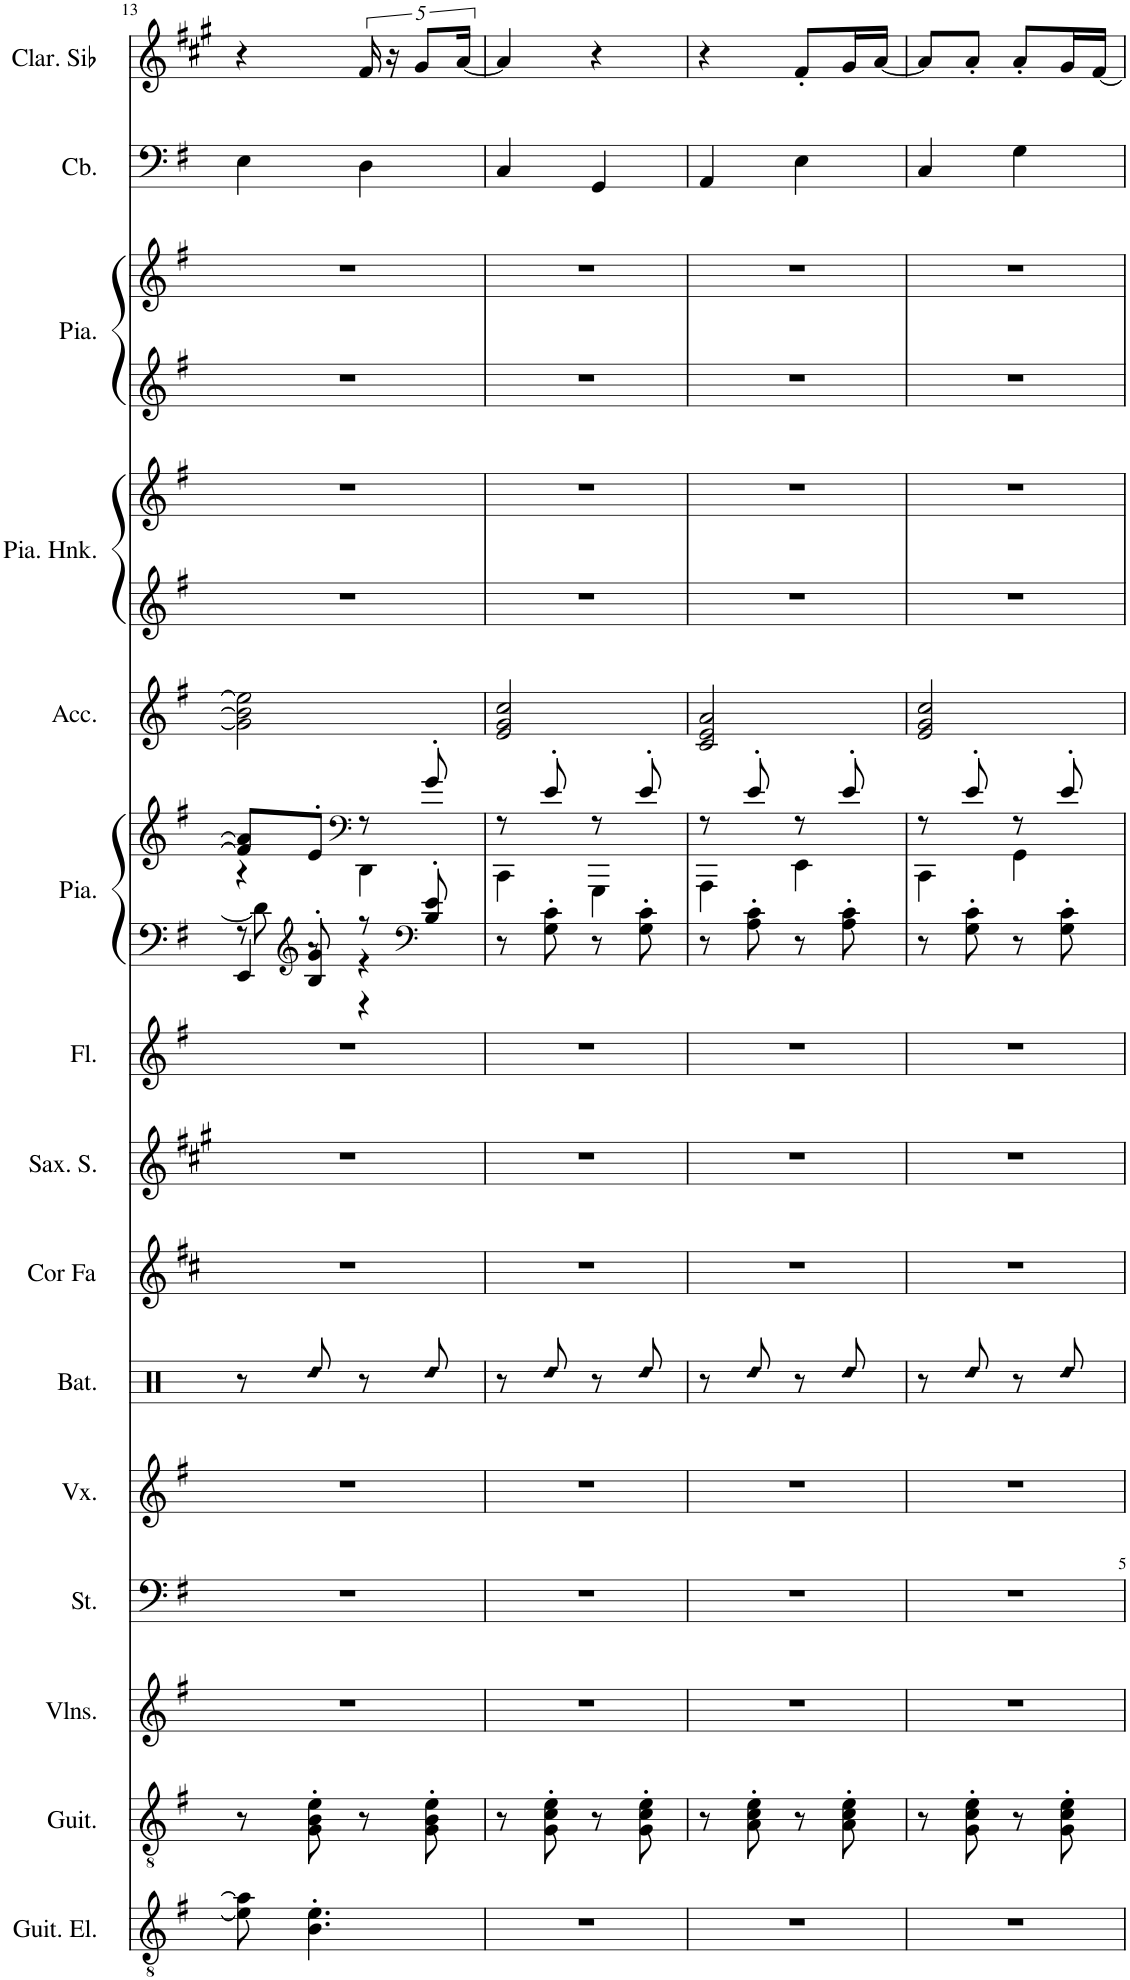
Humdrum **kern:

**kern	**kern	**kern	**kern	**kern	**kern	**kern	**kern	**kern	**kern	**kern	**kern	**kern	**kern	**kern	**kern	**kern	**kern
*part15	*part14	*part13	*part12	*part11	*part10	*part9	*part8	*part7	*part6	*part6	*part5	*part4	*part4	*part3	*part3	*part2	*part1
*staff18	*staff17	*staff16	*staff15	*staff14	*staff13	*staff12	*staff11	*staff10	*staff9	*staff8	*staff7	*staff6	*staff5	*staff4	*staff3	*staff2	*staff1
*I"Guitare électrique, Electric Guitar (clean)	*I"Guitare acoustique, Acoustic Guitar (steel)	*I"Violons, String Ensemble 1	*I"Cordes, String Ensemble 2	*I"Voix, Synth Choir	*I"Batterie, Drums	*I"Cor en Fa, French Horn	*I"Saxophone Soprano, Soprano Sax	*I"Flûte, Flute	*I"Piano, Bright Acoustic Piano	*	*I"Accordéon , Accordion	*I"Piano Honky Tonk, Honky-tonk Piano	*	*I"Piano, Electric Grand Piano	*	*I"Contrebasse, Acoustic Bass	*I"Clarinette en Sib, Clarinet Pipe
*I'Guit. El.	*I'Guit.	*I'Vlns.	*I'St.	*I'Vx.	*I'Bat.	*I'Cor Fa	*I'Sax. S.	*I'Fl.	*I'Pia.	*	*I'Acc.	*I'Pia. Hnk.	*	*I'Pia.	*	*I'Cb.	*I'Clar. Sib
!!LO:PB:g=z
*clefGv2	*clefGv2	*clefG2	*clefF4	*clefG2	*clefX	*clefG2	*clefG2	*clefG2	*clefF4	*clefG2	*clefG2	*clefG2	*clefG2	*clefG2	*clefG2	*clefF4	*clefG2
*	*	*	*	*	*	*Trd4c7	*Trd1c2	*	*	*	*	*	*	*	*	*Trd7c12	*Trd1c2
*k[f#]	*k[f#]	*k[f#]	*k[f#]	*k[f#]	*k[]	*k[f#c#]	*k[f#c#g#]	*k[f#]	*k[f#]	*k[f#]	*k[f#]	*k[f#]	*k[f#]	*k[f#]	*k[f#]	*k[f#]	*k[f#c#g#]
*M2/4	*M2/4	*M2/4	*M2/4	*M2/4	*M2/4	*M2/4	*M2/4	*M2/4	*M2/4	*M2/4	*M2/4	*M2/4	*M2/4	*M2/4	*M2/4	*M2/4	*M2/4
=13	=13	=13	=13	=13	=13	=13	=13	=13	=13	=13	=13	=13	=13	=13	=13	=13	=13
*	*	*	*	*	*	*	*	*	*^	*^	*	*	*	*	*	*	*
*	*	*	*	*	*	*	*	*	*	*^	*	*	*	*	*	*	*	*	*
8e\] 8a\]	8r	2r	2r	2r	8r	2r	2r	2r	8r	8d\]	4EE/	8f#/] 8a/]L	4r	2g\] 2b\] 2ee\]	2r	2r	2r	2r	4E\	4r
*	*	*	*	*	*	*	*	*	*clefG2	*	*	*	*	*	*	*	*	*	*	*
!	!	!	!	!	!LO:N:head=diamond	!	!	!	!	!	!	!	!	!	!	!	!	!	!	!
4.B\' 4.e\'	8G\' 8B\' 8e\'	.	.	.	8Rdd/	.	.	.	8B/' 8g/'	8r	.	8e'/J	.	.	.	.	.	.	.	.
*	*	*	*	*	*	*	*	*	*	*	*	*clefF4	*	*	*	*	*	*	*	*
.	8r	.	.	.	8r	.	.	.	8r	4r	4r	8r	4DD\	.	.	.	.	.	4D\	20f#/
.	.	.	.	.	.	.	.	.	.	.	.	.	.	.	.	.	.	.	.	20r
.	.	.	.	.	.	.	.	.	.	.	.	.	.	.	.	.	.	.	.	10g#/L
*	*	*	*	*	*	*	*	*	*clefF4	*	*	*	*	*	*	*	*	*	*	*
!	!	!	!	!	!LO:N:head=diamond	!	!	!	!	!	!	!	!	!	!	!	!	!	!	!
.	8G\' 8B\' 8e\'	.	.	.	8Rdd/	.	.	.	8B/' 8e/'	.	.	8g'/	.	.	.	.	.	.	.	.
.	.	.	.	.	.	.	.	.	.	.	.	.	.	.	.	.	.	.	.	[20a/Jk
*	*	*	*	*	*	*	*	*	*v	*v	*v	*	*	*	*	*	*	*	*	*
=14	=14	=14	=14	=14	=14	=14	=14	=14	=14	=14	=14	=14	=14	=14	=14	=14	=14	=14
2r	8r	2r	2r	2r	8r	2r	2r	2r	8r	8r	4CC\	2e/ 2g/ 2cc/	2r	2r	2r	2r	4C/	4a/]
!	!	!	!	!	!LO:N:head=diamond	!	!	!	!	!	!	!	!	!	!	!	!	!
.	8G\' 8c\' 8e\'	.	.	.	8Rdd/	.	.	.	8G\' 8c\'	8e'/	.	.	.	.	.	.	.	.
.	8r	.	.	.	8r	.	.	.	8r	8r	4GGG\	.	.	.	.	.	4GG/	4r
!	!	!	!	!	!LO:N:head=diamond	!	!	!	!	!	!	!	!	!	!	!	!	!
.	8G\' 8c\' 8e\'	.	.	.	8Rdd/	.	.	.	8G\' 8c\'	8e'/	.	.	.	.	.	.	.	.
=15	=15	=15	=15	=15	=15	=15	=15	=15	=15	=15	=15	=15	=15	=15	=15	=15	=15	=15
2r	8r	2r	2r	2r	8r	2r	2r	2r	8r	8r	4AAA\	2c/ 2e/ 2a/	2r	2r	2r	2r	4AA/	4r
!	!	!	!	!	!LO:N:head=diamond	!	!	!	!	!	!	!	!	!	!	!	!	!
.	8A\' 8c\' 8e\'	.	.	.	8Rdd/	.	.	.	8A\' 8c\'	8e'/	.	.	.	.	.	.	.	.
.	8r	.	.	.	8r	.	.	.	8r	8r	4EE\	.	.	.	.	.	4E\	8f#'/L
!	!	!	!	!	!LO:N:head=diamond	!	!	!	!	!	!	!	!	!	!	!	!	!
.	8A\' 8c\' 8e\'	.	.	.	8Rdd/	.	.	.	8A\' 8c\'	8e'/	.	.	.	.	.	.	.	16g#/L
.	.	.	.	.	.	.	.	.	.	.	.	.	.	.	.	.	.	[16a/JJ
=16	=16	=16	=16	=16	=16	=16	=16	=16	=16	=16	=16	=16	=16	=16	=16	=16	=16	=16
2r	8r	2r	2r	2r	8r	2r	2r	2r	8r	8r	4CC\	2e/ 2g/ 2cc/	2r	2r	2r	2r	4C/	8a/L]
!	!	!	!	!	!LO:N:head=diamond	!	!	!	!	!	!	!	!	!	!	!	!	!
.	8G\' 8c\' 8e\'	.	.	.	8Rdd/	.	.	.	8G\' 8c\'	8e'/	.	.	.	.	.	.	.	8a'/J
.	8r	.	.	.	8r	.	.	.	8r	8r	4GG\	.	.	.	.	.	4G\	8a'/L
!	!	!	!	!	!LO:N:head=diamond	!	!	!	!	!	!	!	!	!	!	!	!	!
.	8G\' 8c\' 8e\'	.	.	.	8Rdd/	.	.	.	8G\' 8c\'	8e'/	.	.	.	.	.	.	.	16g#/L
.	.	.	.	.	.	.	.	.	.	.	.	.	.	.	.	.	.	[16f#/JJ
*	*	*	*	*	*	*	*	*	*	*v	*v	*	*	*	*	*	*	*
=	=	=	=	=	=	=	=	=	=	=	=	=	=	=	=	=	=
*-	*-	*-	*-	*-	*-	*-	*-	*-	*-	*-	*-	*-	*-	*-	*-	*-	*-
